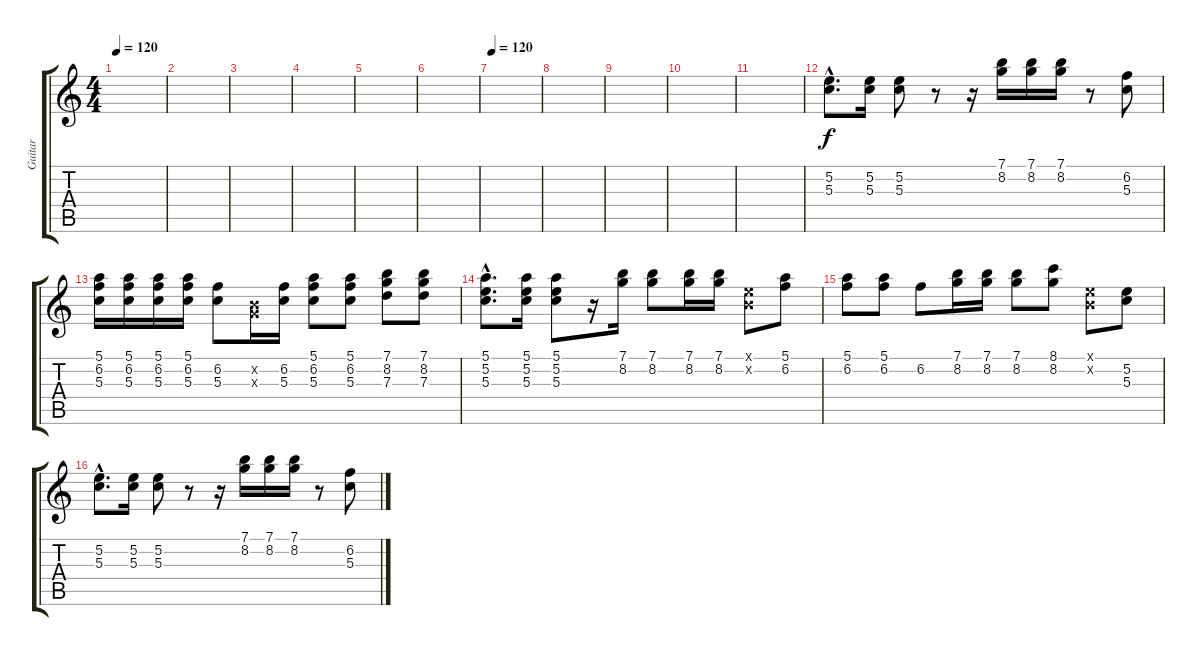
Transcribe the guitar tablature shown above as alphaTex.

\track ("Guitar" "Guitar") {instrument electricguitarclean}
\staff {score tabs}
\tuning (E4 B3 G3 D3 A2 E2) {hide}
\ts (4 4)
\tempo 120
\tempo 105
\tempo 120
\clef g2
\ks c
|
|
|
|
|
|
\tempo 120
|
|
|
|
|
(5.2{hac} 5.3{hac}).8{d} (5.2 5.3).16 (5.2 5.3).8 r.8 r.16 (7.1 8.2).16 (7.1 8.2).16 (7.1 8.2).16 r.8 (6.2 5.3).8 |
(5.1 6.2 5.3).16 (5.1 6.2 5.3).16 (5.1 6.2 5.3).16 (5.1 6.2 5.3).16 (6.2 5.3).8 (0.2{x} 0.3{x}).16 (6.2 5.3).16 (5.1 6.2 5.3).8 (5.1 6.2 5.3).8 (7.1 8.2 7.3).8 (7.1 8.2 7.3).8 |
(5.1{hac} 5.2{hac} 5.3{hac}).8{d} (5.1 5.2 5.3).16 (5.1 5.2 5.3).8 r.16 (7.1 8.2).16 (7.1 8.2).8 (7.1 8.2).16 (7.1 8.2).16 (0.1{x} 0.2{x}).8 (5.1 6.2).8 |
(5.1 6.2).8 (5.1 6.2).8 6.2.8 (7.1 8.2).16 (7.1 8.2).16 (7.1 8.2).8 (8.1 8.2).8 (0.1{x} 0.2{x}).8 (5.2 5.3).8 |
(5.2{hac} 5.3{hac}).8{d} (5.2 5.3).16 (5.2 5.3).8 r.8 r.16 (7.1 8.2).16 (7.1 8.2).16 (7.1 8.2).16 r.8 (6.2 5.3).8
